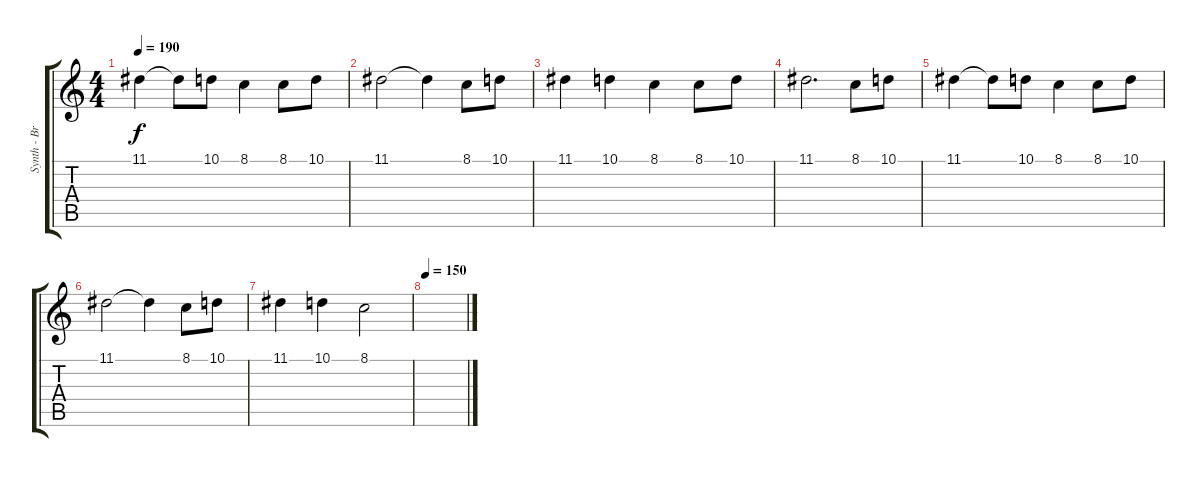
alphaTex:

\track ("Synth - Brass/Horn" "Synth - Br") {instrument brasssection}
\staff {score tabs}
\tuning (E4 B3 G3 D3 A2 E2) {hide}
\ts (4 4)
\tempo 190
\clef g2
\ks c
11.1.4{dy f} 11.1{t}.8 10.1.8 8.1.4 8.1.8 10.1.8 |
11.1.2 11.1{t}.4 8.1.8 10.1.8 |
11.1.4 10.1.4 8.1.4 8.1.8 10.1.8 |
11.1.2{d} 8.1.8 10.1.8 |
11.1.4 11.1{t}.8 10.1.8 8.1.4 8.1.8 10.1.8 |
11.1.2 11.1{t}.4 8.1.8 10.1.8 |
11.1.4 10.1.4 8.1.2 |
\tempo 150
